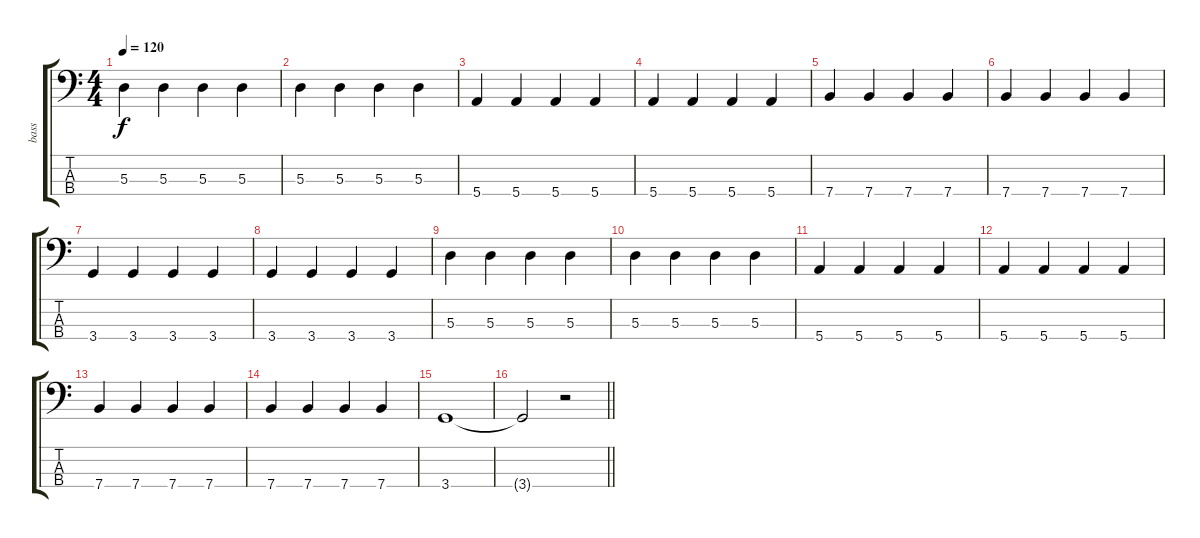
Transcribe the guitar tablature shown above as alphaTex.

\track ("bass" "bass") {instrument electricbassfinger}
\staff {score tabs}
\tuning (G2 D2 A1 E1) {hide}
\ts (4 4)
\tempo 120
\clef f4
\ks c
5.3.4{dy f} 5.3.4 5.3.4 5.3.4 |
5.3.4 5.3.4 5.3.4 5.3.4 |
5.4.4 5.4.4 5.4.4 5.4.4 |
5.4.4 5.4.4 5.4.4 5.4.4 |
7.4.4 7.4.4 7.4.4 7.4.4 |
7.4.4 7.4.4 7.4.4 7.4.4 |
3.4.4 3.4.4 3.4.4 3.4.4 |
3.4.4 3.4.4 3.4.4 3.4.4 |
5.3.4 5.3.4 5.3.4 5.3.4 |
5.3.4 5.3.4 5.3.4 5.3.4 |
5.4.4 5.4.4 5.4.4 5.4.4 |
5.4.4 5.4.4 5.4.4 5.4.4 |
7.4.4 7.4.4 7.4.4 7.4.4 |
7.4.4 7.4.4 7.4.4 7.4.4 |
3.4.1 |
\barLineRight lightlight
3.4{t}.2 r.2
